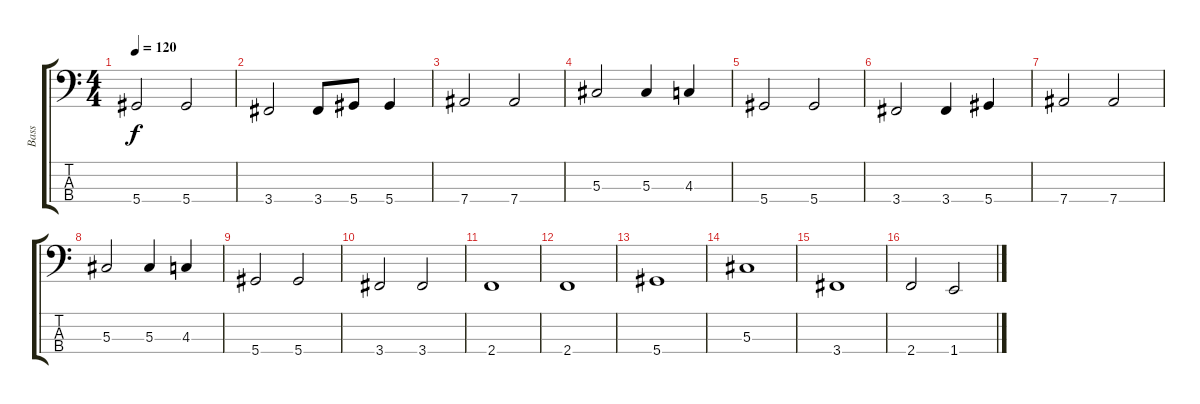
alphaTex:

\track ("Bass" "Bass") {instrument electricbassfinger}
\staff {score tabs}
\tuning (Gb2 Db2 Ab1 Eb1) {hide}
\ts (4 4)
\tempo 120
\clef f4
\ks c
5.4.2{dy f} 5.4.2 |
3.4.2 3.4.8 5.4.8 5.4.4 |
7.4.2 7.4.2 |
5.3.2 5.3.4 4.3.4 |
5.4.2 5.4.2 |
3.4.2 3.4.4 5.4.4 |
7.4.2 7.4.2 |
5.3.2 5.3.4 4.3.4 |
5.4.2 5.4.2 |
3.4.2 3.4.2 |
2.4.1 |
2.4.1 |
5.4.1 |
5.3.1 |
3.4.1 |
2.4.2 1.4.2
